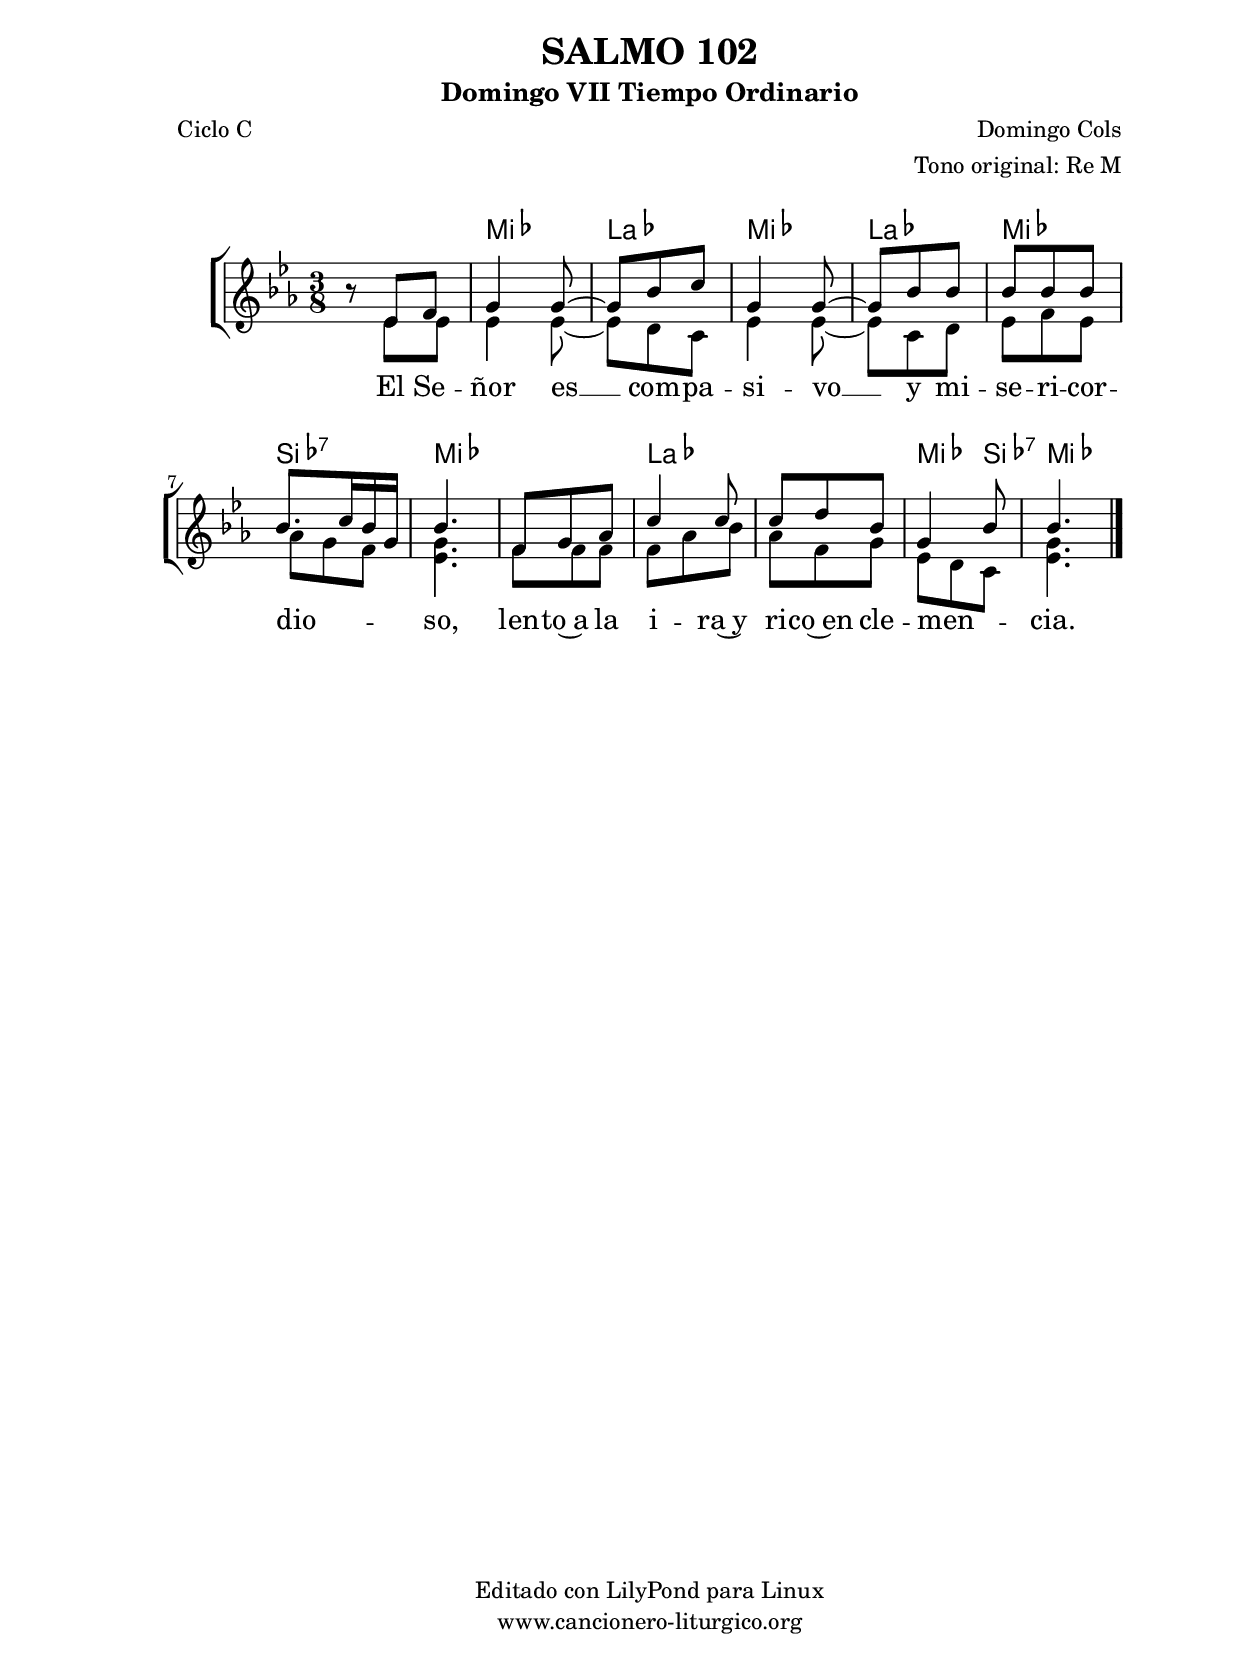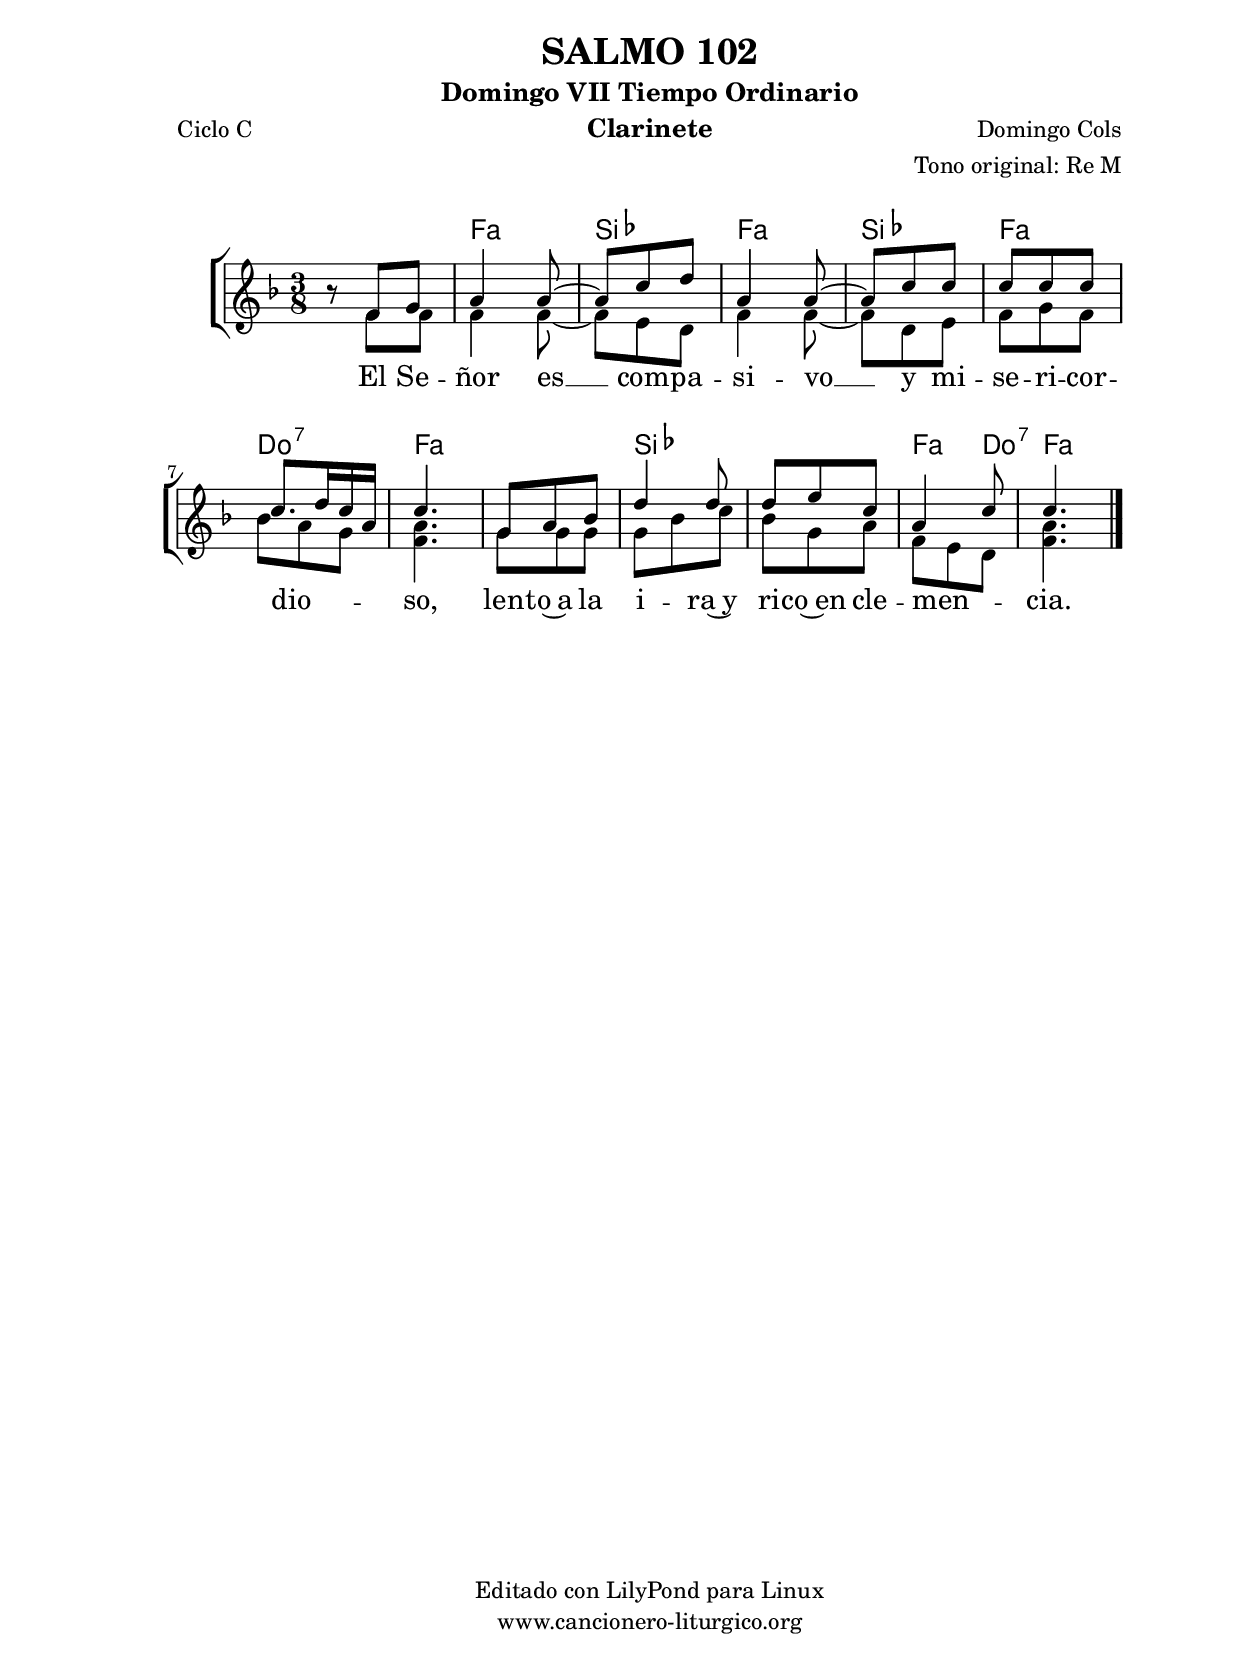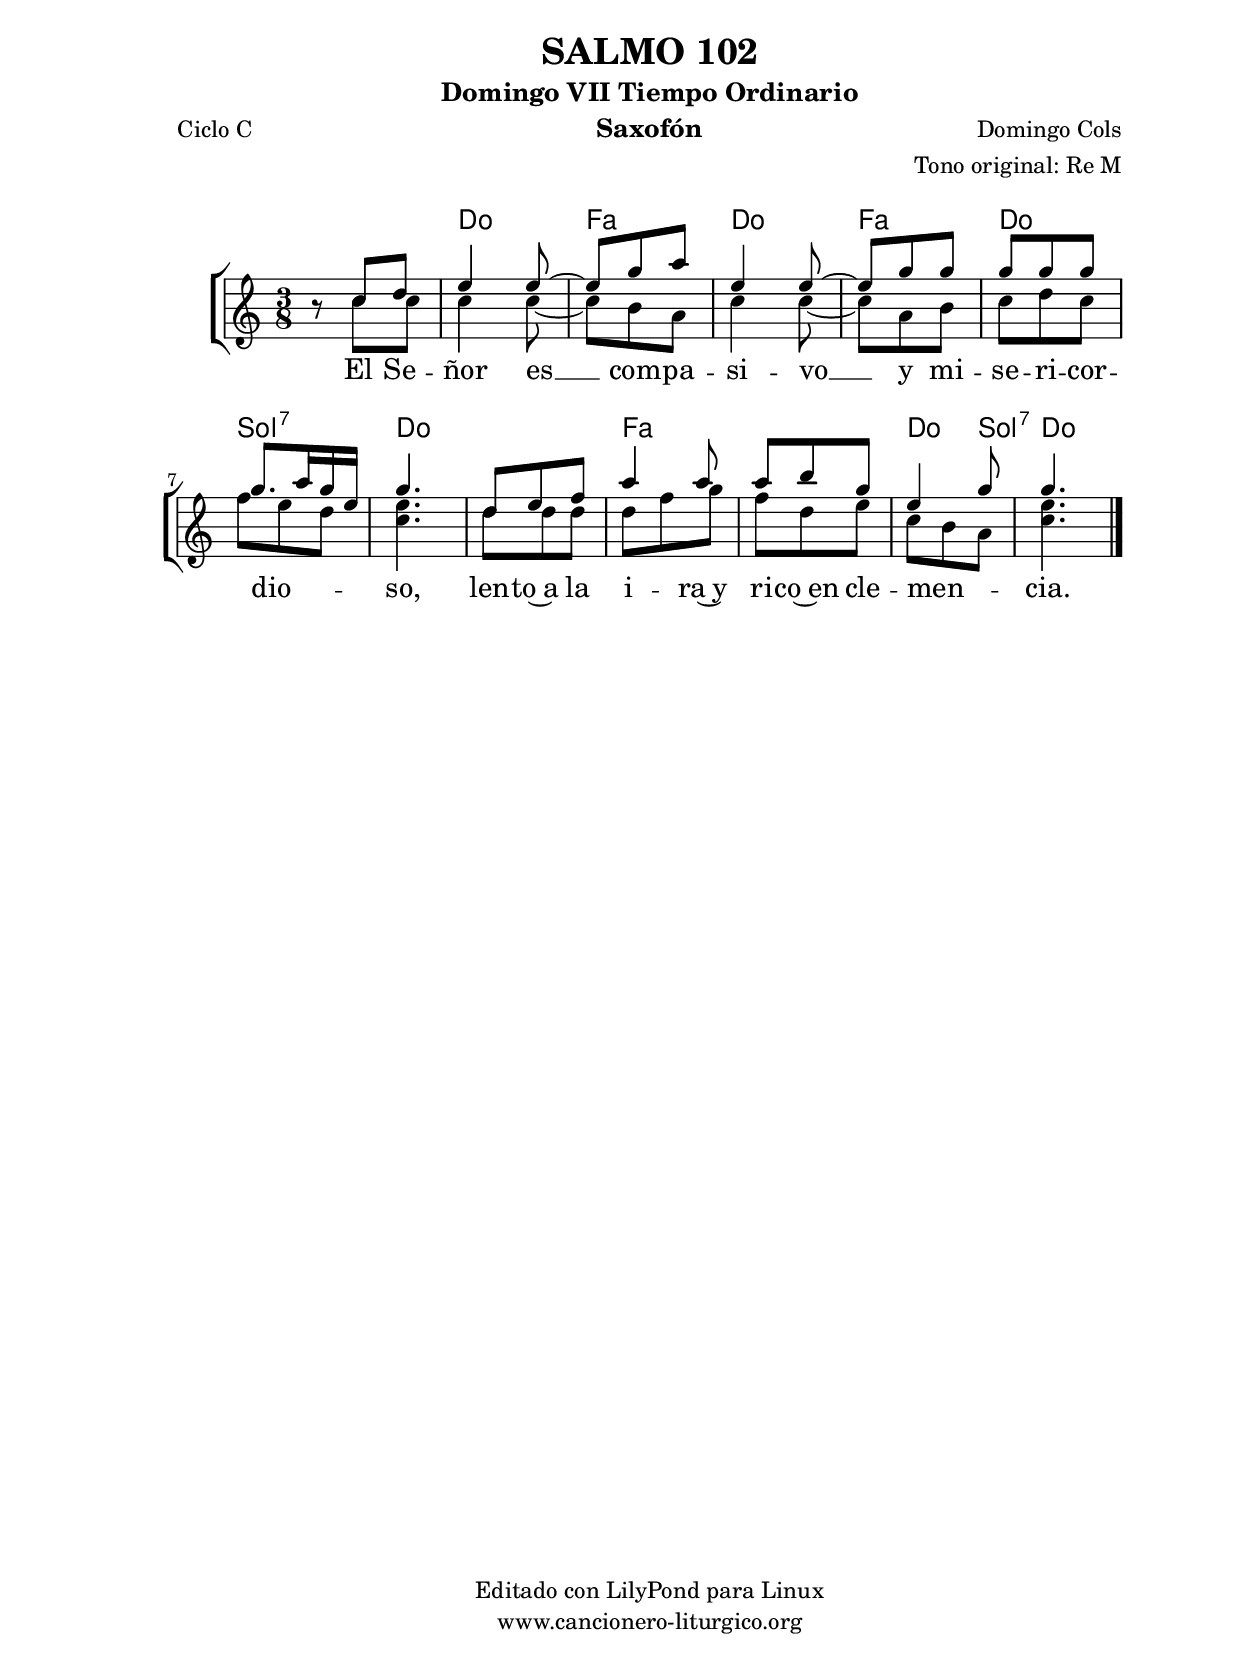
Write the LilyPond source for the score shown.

%
%para convertir .midi en .wav:
%timidity filename.midi -Ow -o finename.wav
%
%
%Para convertir de .wav a .mp3:
%lame -h -m j filename.wav
%
%
%para escuchar el midi:
%timidity nombrefichero.midi
%


%versión de lilypond para la que se ha escrito esta partitura:
\version "2.16.0"

	%Tamaño papel
	#(set-default-paper-size "a4")
	%Tamaño partitura
	#(set-global-staff-size 20)
	%No responde al pulsar sobre una nota
	#(ly:set-option 'point-and-click #f)

%parámetros del encabezamiento:
\header {
	title = "SALMO 102"
	subtitle = "Domingo VII Tiempo Ordinario"
	composer = "Domingo Cols"
	poet = "Ciclo C"
	meter = ""
	arranger = "Tono original: Re M"
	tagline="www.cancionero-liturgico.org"
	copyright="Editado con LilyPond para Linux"
	}

%parámetros asociados al papel:
\paper  {
	oddHeaderMarkup = \markup {\fill-line { \on-the-fly #not-first-page \fromproperty #'header:title \on-the-fly #not-first-page \fromproperty #'header:composer }}
	evenHeaderMarkup = \markup {\fill-line { \fromproperty #'header:composer \fromproperty #'header:title }}
	#(set-paper-size "a4")
	print-page-number = ##f
	first-page-number = 1
	print-first-page-number = ##f
%	head-separation = 3.0 \cm
	top-margin = 2.0 \cm
	bottom-margin = 0.5\cm
%%%	bottom-margin = -1.0\cm
	left-margin = 3.0 \cm
	line-width = 16.0 \cm 
	indent = 8\mm
	interscoreline = 2.\mm
	between-system-space = 15\mm
%	para que las partituras no llenen la hoja:
	ragged-bottom = ##t
%	idem para la última hoja:
	ragged-last-bottom = ##f
%	para que las partituras llenen el ancho del papel:
	ragged-last = ##f
	after-title-space = 2.5 \cm
%page-count=1
%system-count=8

	%Flexible Vertical Spacing
%	markup-markup-spacing =
%	#'((basic-distance . 15) (minimum-distance . 15) (padding . 3))
	markup-system-spacing =
	#'((basic-distance . 15) (minimum-distance . 15) (padding . 3))
	system-system-spacing =
	#'((basic-distance . 15) (minimum-distance . 15) (padding . 3))
	score-system-spacing =
	#'((basic-distance . 15) (minimum-distance . 15) (padding . 5))
%	top-system-spacing = % header
%	#'((basic-distance . 8) (minimum-distance . 0) (padding . 3))
%	top-markup-spacing =
%	#'((basic-distance . 20) (minimum-distance . 20) (padding . 3))
	last-bottom-spacing = % footer
	#'((basic-distance . 5) (minimum-distance . 5) (padding . 3))
%	score-markup-spacing =
%	#'((basic-distance . 16) (minimum-distance . 13) (padding . 3))

	}


%parámetros que afectan a toda la partitura:
global =  {
	%clave de sol (G):
	\clef G
	%armadura:
	\transpose d ees
	\key d \major
	\tempo 4=80
	\set Score.tempoHideNote = ##t
	}


acordes = {
	\italianChords
	\chordmode {
	\transpose d ees
{

s4.
d4. g d g d a:7 d
s4.
g4. g d4 a8:7 d4.

	}
	}
}

melodia = 
	\transpose d ees
	\relative c'{
	\time 3/8

r8
<<
\new Voice = "arriba"
{
\voiceOne
d8 e
fis4 fis8~
fis8 a b
fis4 fis8~
fis8 a a
a8 a a
a8. b16 a fis
a4.
e8 fis g
b4 b8
b8 cis a
fis4 a8
a4.
}

\new Voice
{
\voiceTwo
d,8 d
d4 d8~
d8 cis b
d4 d8~
d8 b cis
d8 e d
g8 fis e
<fis d>4.
e8 e e
e8 g a
g8 e fis
d8 cis b
<fis' d>4.
}
>>

	\bar "|."
	}


texto = \lyricmode {
El Se -- ñor es __ com -- pa -- si -- vo __
y mi -- se -- ri -- cor -- dio -- _ _ _ so,
len -- to~a la i -- ra~y ri -- co~en cle -- men -- _ cia.
	}


acordesStaff = \context ChordNames = acordesStaff <<
	\set chordChanges = ##t
	\acordes
	>>


vozStaff = \context Voice = vozStaff
\with {\consists "Ambitus_engraver"}
<<
%	\set Staff.instrumentName = ""
%	\set Staff.shortInstrumentName = ""
%	\set Staff.midiInstrument = #"clarinet"
%	\set Staff.midiInstrument = #"cello"
%	\set Staff.midiInstrument = #"flute"
	\set Staff.midiInstrument = #"electric guitar (jazz)"
%	\set Staff.midiInstrument = #"english horn"
%	\set Staff.midiInstrument = #"violin"
%	\set Staff.midiInstrument = #"glockenspiel"
	\set Staff.midiMinimumVolume = #0.7
	\set Staff.midiMaximumVolume = #0.9
	\global
	\melodia
	>>

textoStaff = \context Lyrics = textoStaff <<
	\lyricsto arriba \texto
	>>

\book {
	\score {
		\context ChoirStaff {
			\override StaffGroup.SystemStartBracket #'collapse-height = #1
			\override Score.SystemStartBar #'collapse-height = #1
			<<
			\acordesStaff
			\vozStaff
			\textoStaff
			>>
			}
		\layout {
	    		\context {
				\Lyrics
				\override LyricText #'font-size = #2
				}
	   		 \context {
				\Score
				%fontSize = #3
				\override StaffSymbol #'staff-space = #(magstep +3)
				%\override Beam #'thickness = #0.55
				%\override SpacingSpanner #'spacing-increment = #1.0
				%\override Slur #'height-limit = #1.5
				}
			}
		}
	\score {
		\unfoldRepeats
		\context ChoirStaff {
			<<
			\acordesStaff
			\vozStaff
			>>
			}
		\midi {
	  		\context {
	  			\Score
				tempoWholesPerMinute = #(ly:make-moment 70 4)
				}
			}
		}
	}

%Partitura para clarinete
#(define output-suffix "C")
\book {
	\header{
		instrument = "Clarinete"
		}
	\score {
		\context ChoirStaff {
			\override StaffGroup.SystemStartBracket #'collapse-height = #1
			\override Score.SystemStartBar #'collapse-height = #1
\transpose c d
			<<
			\acordesStaff
			\vozStaff
			\textoStaff
			>>
			}
		\layout {
	    		\context {
				\Lyrics
				\override LyricText #'font-size = #2
				}
	   		 \context {
				\Score
				%fontSize = #3
				\override StaffSymbol #'staff-space = #(magstep +3)
				%\override Beam #'thickness = #0.55
				%\override SpacingSpanner #'spacing-increment = #1.0
				%\override Slur #'height-limit = #1.5
				}
			}
		}
	}

%Partitura para saxofón
#(define output-suffix "S")
\book {
	\header{
		instrument = "Saxofón"
		}
	\score {
		\context ChoirStaff {
			\override StaffGroup.SystemStartBracket #'collapse-height = #1
			\override Score.SystemStartBar #'collapse-height = #1
\transpose c a
			<<
			\acordesStaff
			\vozStaff
			\textoStaff
			>>
			}
		\layout {
	    		\context {
				\Lyrics
				\override LyricText #'font-size = #2
				}
	   		 \context {
				\Score
				%fontSize = #3
				\override StaffSymbol #'staff-space = #(magstep +3)
				%\override Beam #'thickness = #0.55
				%\override SpacingSpanner #'spacing-increment = #1.0
				%\override Slur #'height-limit = #1.5
				}
			}
		}
	}

